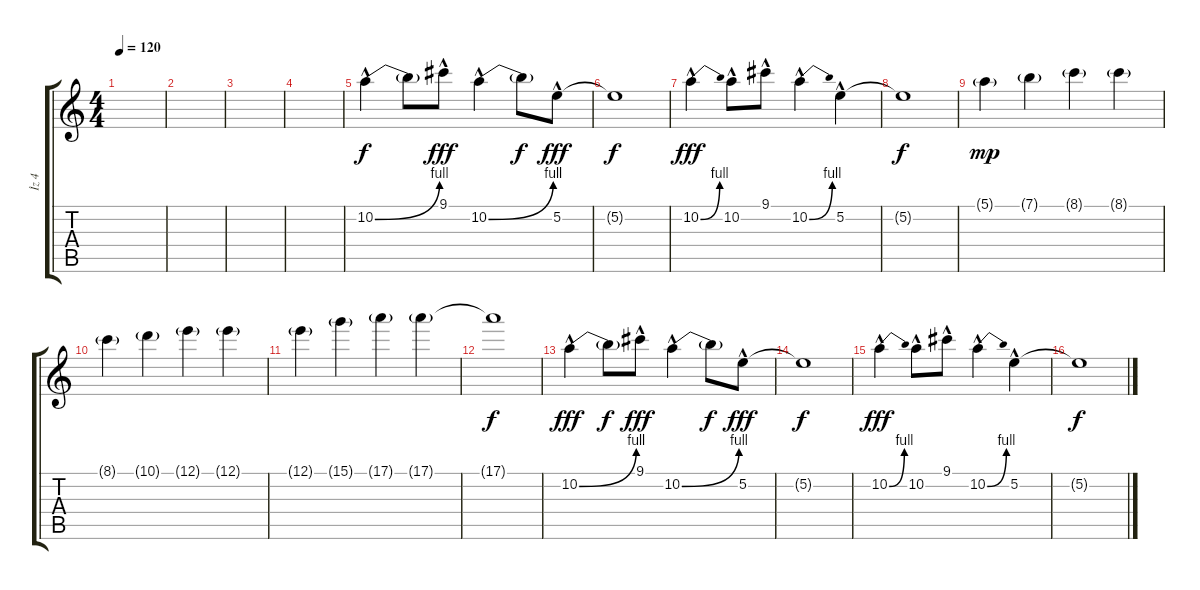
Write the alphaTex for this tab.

\track ("İz 4" "İz 4") {instrument overdrivenguitar}
\staff {score tabs}
\tuning (E4 B3 G3 D3 A2 E2) {hide}
\ts (4 4)
\tempo 120
\clef g2
\ks c
|
|
|
|
10.2{be (bend 0 0 60 4) hac}.4 10.2{t}.8{dy f} 9.1{hac}.8{dy fff} 10.2{be (bend 0 0 60 4) hac}.4 10.2{t}.8{dy f} 5.2{hac}.8{dy fff} |
5.2{t}.1{dy f} |
10.2{be (bend 0 0 60 4) hac}.4{dy fff} 10.2{hac}.8 9.1{hac}.8 10.2{be (bend 0 0 60 4) hac}.4 5.2{hac}.4 |
5.2{t}.1{dy f} |
5.1{g}.4{dy mp} 7.1{g}.4 8.1{g}.4 8.1{g}.4 |
8.1{g}.4 10.1{g}.4 12.1{g}.4 12.1{g}.4 |
12.1{g}.4 15.1{g}.4 17.1{g}.4 17.1{g}.4 |
17.1{t}.1{dy f} |
10.2{be (bend 0 0 60 4) hac}.4{dy fff} 10.2{t}.8{dy f} 9.1{hac}.8{dy fff} 10.2{be (bend 0 0 60 4) hac}.4 10.2{t}.8{dy f} 5.2{hac}.8{dy fff} |
5.2{t}.1{dy f} |
10.2{be (bend 0 0 60 4) hac}.4{dy fff} 10.2{hac}.8 9.1{hac}.8 10.2{be (bend 0 0 60 4) hac}.4 5.2{hac}.4 |
5.2{t}.1{dy f}
